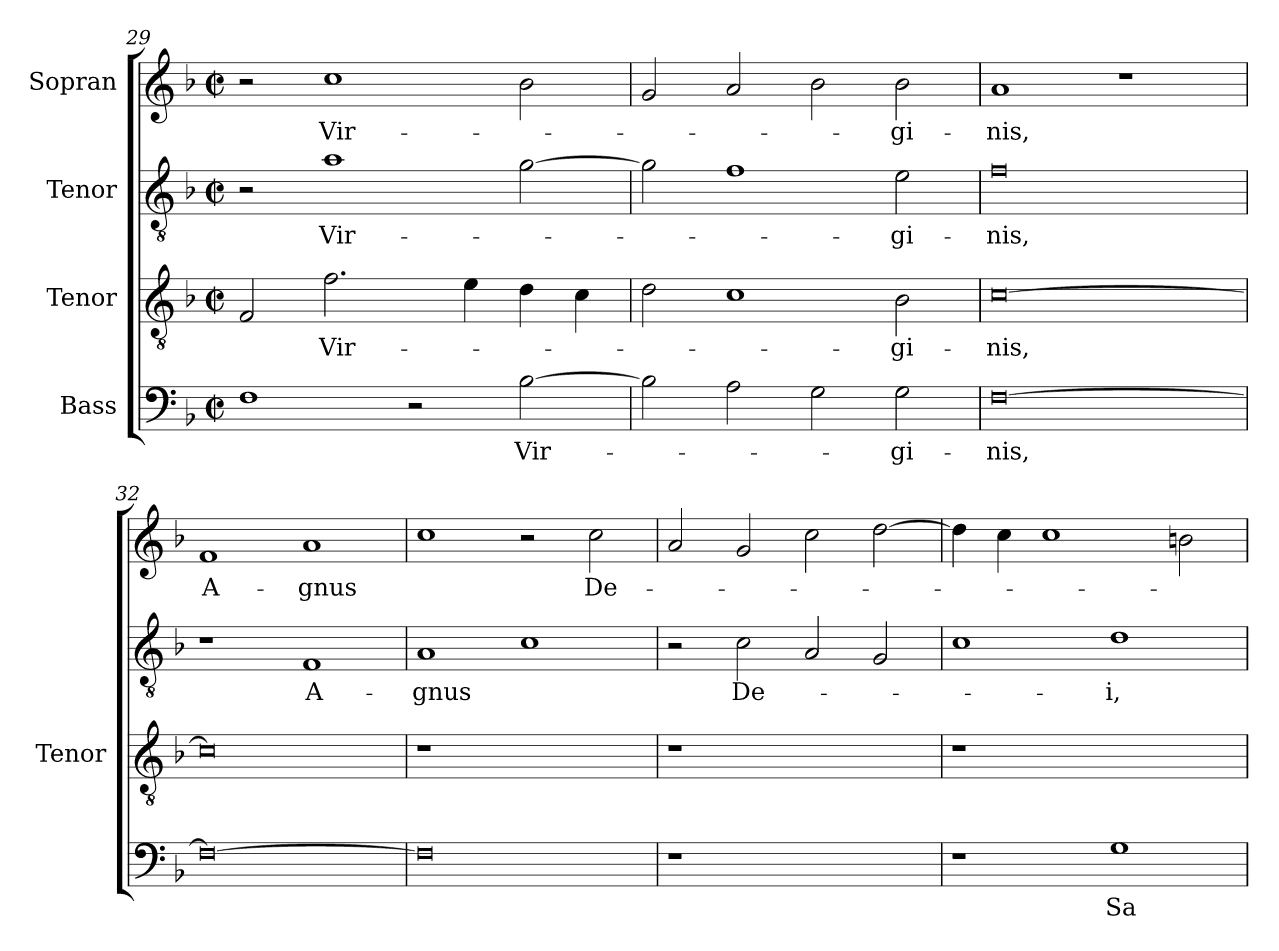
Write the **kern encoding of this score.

**kern	**text	**kern	**text	**kern	**text	**kern	**text
*part4	*part4	*part3	*part3	*part2	*part2	*part1	*part1
*staff4	*staff4	*staff3	*staff3	*staff2	*staff2	*staff1	*staff1
*I"Bass	*	*I"Tenor	*	*I"Tenor	*	*I"Sopran	*
*	*	*I'Tenor	*	*	*	*	*
*clefF4	*	*clefGv2	*	*clefGv2	*	*clefG2	*
*	*	*ITrd7c12	*	*ITrd7c12	*	*	*
*k[b-]	*	*k[b-]	*	*k[b-]	*	*k[b-]	*
*F:	*	*F:	*	*F:	*	*F:	*
*M2/2	*	*M2/2	*	*M2/2	*	*M2/2	*
*met(c|)	*	*met(c|)	*	*met(c|)	*	*met(c|)	*
=29	=29	=29	=29	=29	=29	=29	=29
1Fi	.	2FFi/	.	2r	.	2r	.
!	!	!	!LO:LY:b:color=#000000	!	!	!	!
!	!	!	!	!	!LO:LY:b:color=#000000	!	!
!	!	!	!	!	!	!	!LO:LY:b:color=#000000
.	.	2.Fi\	Vir-	1Ai	Vir-	1cci	Vir-
2r	.	.	.	.	.	.	.
.	.	4Ei\	.	.	.	.	.
!	!LO:LY:b:color=#000000	!	!	!	!	!	!
[>2B-i\	Vir-	4Di\	.	[>2Gi\	.	2b-i\	.
.	.	4Ci\	.	.	.	.	.
=30	=30	=30	=30	=30	=30	=30	=30
2B-i\]	.	2Di\	.	2Gi\]	.	2gi/	.
2Ai\	.	1Ci	.	1Fi	.	2ai/	.
2Gi\	.	.	.	.	.	2b-i\	.
!	!LO:LY:b:color=#000000	!	!	!	!	!	!
!	!	!	!LO:LY:b:color=#000000	!	!	!	!
!	!	!	!	!	!LO:LY:b:color=#000000	!	!
!	!	!	!	!	!	!	!LO:LY:b:color=#000000
2Gi\	-gi-	2BB-i\	-gi-	2Ei\	-gi-	2b-i\	-gi-
!!LO:LB:g=z
=31	=31	=31	=31	=31	=31	=31	=31
!	!LO:LY:b:color=#000000	!	!	!	!	!	!
!	!	!	!LO:LY:b:color=#000000	!	!	!	!
!	!	!	!	!	!LO:LY:b:color=#000000	!	!
!	!	!	!	!	!	!	!LO:LY:b:color=#000000
[>0Fi	-nis,	[>0Ci	-nis,	0Fi	-nis,	1ai	-nis,
.	.	.	.	.	.	1r	.
=32	=32	=32	=32	=32	=32	=32	=32
!	!	!	!	!	!	!	!LO:LY:b:color=#000000
0Fi_>	.	0Ci]	.	1r	.	1fi	A-
!	!	!	!	!	!LO:LY:b:color=#000000	!	!
!	!	!	!	!	!	!	!LO:LY:b:color=#000000
.	.	.	.	1FFi	A-	1ai	-gnus
=33	=33	=33	=33	=33	=33	=33	=33
!	!	!LO:N:vis=1	!	!	!	!	!
!	!	!	!	!	!LO:LY:b:color=#000000	!	!
0Fi]	.	1r	.	1AAi	-gnus	1cci	.
.	.	1ryy	.	1Ci	.	2r	.
!	!	!	!	!	!	!	!LO:LY:b:color=#000000
.	.	.	.	.	.	2cci\	De-
=34	=34	=34	=34	=34	=34	=34	=34
!LO:N:vis=1	!	!LO:N:vis=1	!	!	!	!	!
1r	.	1r	.	2r	.	2ai/	.
!	!	!	!	!	!LO:LY:b:color=#000000	!	!
.	.	.	.	2Ci\	De-	2gi/	.
1ryy	.	1ryy	.	2AAi/	.	2cci\	.
.	.	.	.	2GGi/	.	[>2ddi\	.
=35	=35	=35	=35	=35	=35	=35	=35
!	!	!LO:N:vis=1	!	!	!	!	!
1r	.	1r	.	1Ci	.	4ddi\]	.
.	.	.	.	.	.	4cci\	.
.	.	.	.	.	.	1cci	.
!	!LO:LY:b:color=#000000	!	!	!	!	!	!
!	!	!	!	!	!LO:LY:b:color=#000000	!	!
1Gi	Sa-	1ryy	.	1Di	-i,	.	.
.	.	.	.	.	.	2bni\	.
=	=	=	=	=	=	=	=
*-	*-	*-	*-	*-	*-	*-	*-
